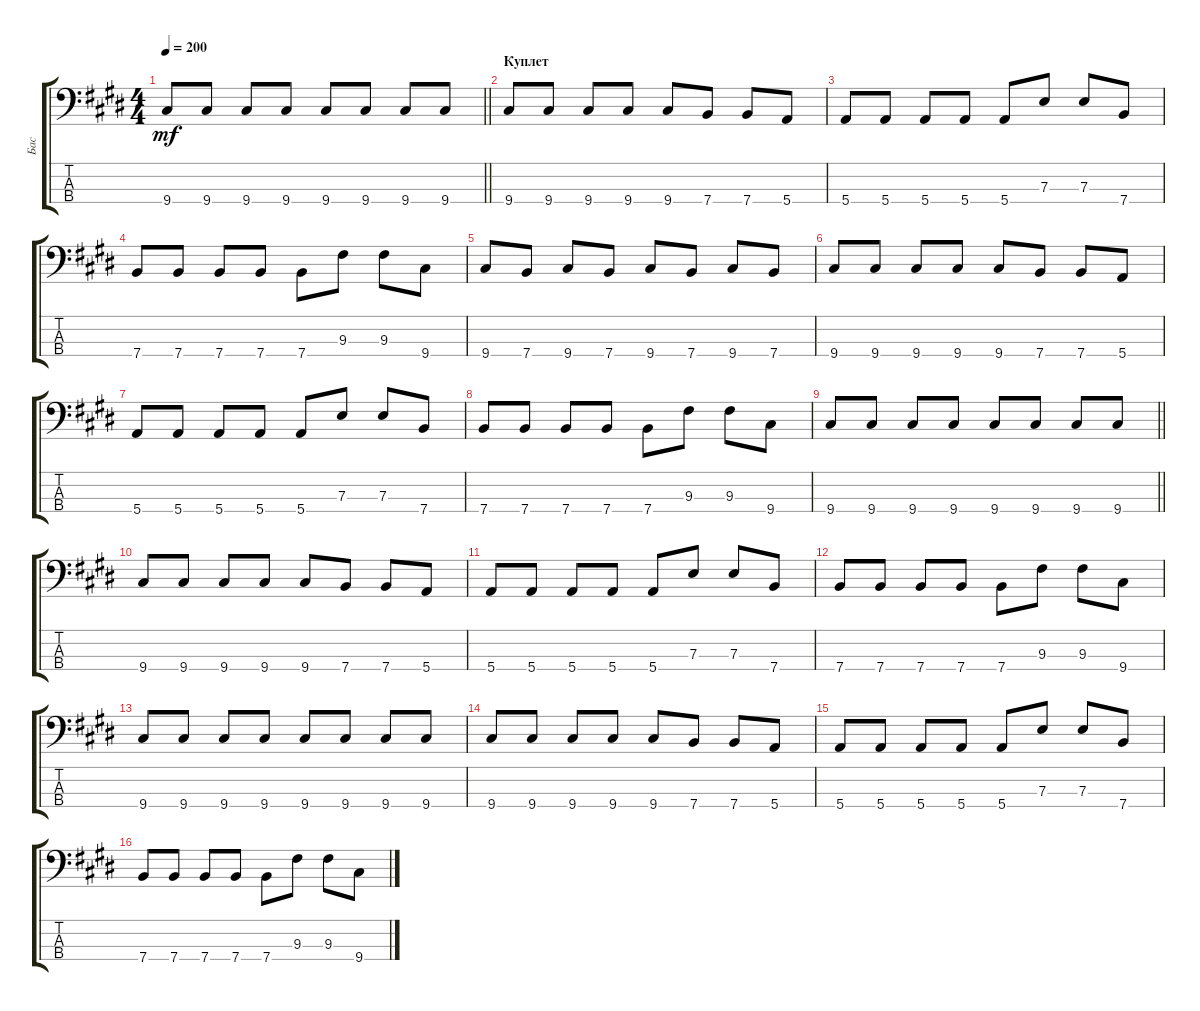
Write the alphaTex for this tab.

\track ("Бас" "Бас") {instrument electricbassfinger}
\staff {score tabs}
\tuning (G2 D2 A1 E1) {hide}
\ts (4 4)
\tempo 200
\clef f4
\barLineRight lightlight
\ks c#minor
9.4.8{dy mf} 9.4.8 9.4.8 9.4.8 9.4.8 9.4.8 9.4.8 9.4.8 |
\section ("" "Куплет")
9.4.8 9.4.8 9.4.8 9.4.8 9.4.8 7.4.8 7.4.8 5.4.8 |
5.4.8 5.4.8 5.4.8 5.4.8 5.4.8 7.3.8 7.3.8 7.4.8 |
7.4.8 7.4.8 7.4.8 7.4.8 7.4.8 9.3.8 9.3.8 9.4.8 |
9.4.8 7.4.8 9.4.8 7.4.8 9.4.8 7.4.8 9.4.8 7.4.8 |
9.4.8 9.4.8 9.4.8 9.4.8 9.4.8 7.4.8 7.4.8 5.4.8 |
5.4.8 5.4.8 5.4.8 5.4.8 5.4.8 7.3.8 7.3.8 7.4.8 |
7.4.8 7.4.8 7.4.8 7.4.8 7.4.8 9.3.8 9.3.8 9.4.8 |
\barLineRight lightlight
9.4.8 9.4.8 9.4.8 9.4.8 9.4.8 9.4.8 9.4.8 9.4.8 |
\section ("" " ")
9.4.8 9.4.8 9.4.8 9.4.8 9.4.8 7.4.8 7.4.8 5.4.8 |
5.4.8 5.4.8 5.4.8 5.4.8 5.4.8 7.3.8 7.3.8 7.4.8 |
7.4.8 7.4.8 7.4.8 7.4.8 7.4.8 9.3.8 9.3.8 9.4.8 |
9.4.8 9.4.8 9.4.8 9.4.8 9.4.8 9.4.8 9.4.8 9.4.8 |
9.4.8 9.4.8 9.4.8 9.4.8 9.4.8 7.4.8 7.4.8 5.4.8 |
5.4.8 5.4.8 5.4.8 5.4.8 5.4.8 7.3.8 7.3.8 7.4.8 |
7.4.8 7.4.8 7.4.8 7.4.8 7.4.8 9.3.8 9.3.8 9.4.8
